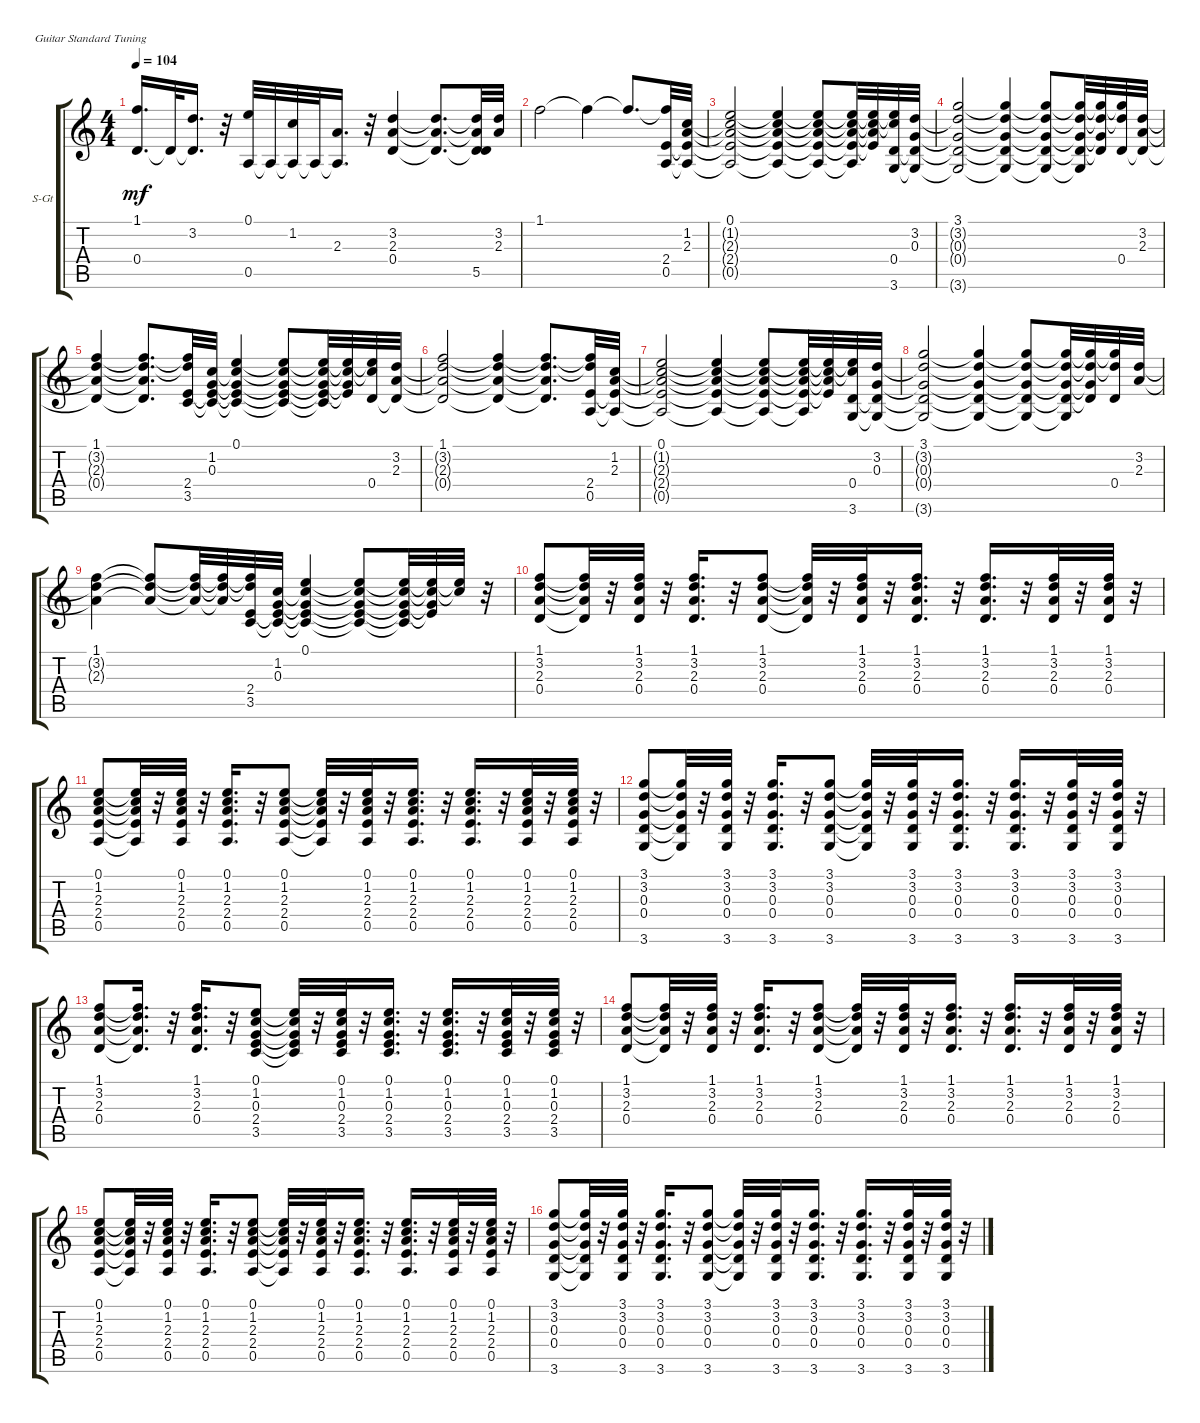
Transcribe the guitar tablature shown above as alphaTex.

\bracketExtendMode groupsimilarinstruments
\firstSystemTrackNameOrientation horizontal
\otherSystemsTrackNameOrientation horizontal
\track ("" "S-Gt") {instrument acousticguitarsteel}
\staff {score tabs}
\tuning (E4 B3 G3 D3 A2 E2)
\ts (4 4)
\tempo 104
\clef g2
\ks c
(0.4 1.1).16{d dy mf} 0.4{t}.32 (0.4{t} 3.2).16{d} r.32 (0.5 0.1).32 0.5{t}.32 (0.5{t} 1.2).32 0.5{t}.32 (0.5{t} 2.3).16{d} r.32 (2.3 3.2 0.4).4 (2.3{t} 3.2{t} 0.4{t}).8{d} (2.3{t} 3.2{t} 0.4{t} 5.5).32 (2.3 3.2).32 |
1.1.2 1.1{t}.4 1.1{t}.8{d} (1.1{t} 0.5 2.4).32 (0.5{t} 2.4{t} 2.3 1.2).32 |
(0.5{t} 2.4{t} 2.3{t} 1.2{t} 0.1).2 (0.5{t} 2.4{t} 2.3{t} 1.2{t} 0.1{t}).4 (0.5{t} 2.4{t} 2.3{t} 1.2{t} 0.1{t}).8 (0.5{t} 2.4{t} 2.3{t} 1.2{t} 0.1{t}).32 (2.4{t} 2.3{t} 1.2{t} 0.1{t}).32 (1.2{t} 0.1{t} 3.6 0.4).32 (3.6{t} 0.4{t} 0.3 3.2).32 |
(3.6{t} 0.4{t} 0.3{t} 3.2{t} 3.1).2 (3.6{t} 0.4{t} 0.3{t} 3.2{t} 3.1{t}).4 (3.6{t} 0.4{t} 0.3{t} 3.2{t} 3.1{t}).8 (3.6{t} 0.4{t} 0.3{t} 3.2{t} 3.1{t}).32 (0.4{t} 0.3{t} 3.2{t} 3.1{t}).32 (3.2{t} 3.1{t} 0.4).32 (0.4{t} 2.3 3.2).32 |
(0.4{t} 2.3{t} 3.2{t} 1.1).4 (0.4{t} 2.3{t} 3.2{t} 1.1{t}).8{d} (3.2{t} 1.1{t} 3.5 2.4).32 (3.5{t} 2.4{t} 0.3 1.2).32 (3.5{t} 2.4{t} 0.3{t} 1.2{t} 0.1).4 (3.5{t} 2.4{t} 0.3{t} 1.2{t} 0.1{t}).8 (3.5{t} 2.4{t} 0.3{t} 1.2{t} 0.1{t}).32 (2.4{t} 0.3{t} 1.2{t} 0.1{t}).32 (1.2{t} 0.1{t} 0.4).32 (0.4{t} 2.3 3.2).32 |
(0.4{t} 2.3{t} 3.2{t} 1.1).2 (0.4{t} 2.3{t} 3.2{t} 1.1{t}).4 (0.4{t} 2.3{t} 3.2{t} 1.1{t}).8{d} (3.2{t} 1.1{t} 0.5 2.4).32 (0.5{t} 2.4{t} 2.3 1.2).32 |
(0.5{t} 2.4{t} 2.3{t} 1.2{t} 0.1).2 (0.5{t} 2.4{t} 2.3{t} 1.2{t} 0.1{t}).4 (0.5{t} 2.4{t} 2.3{t} 1.2{t} 0.1{t}).8 (0.5{t} 2.4{t} 2.3{t} 1.2{t} 0.1{t}).32 (2.4{t} 2.3{t} 1.2{t} 0.1{t}).32 (1.2{t} 0.1{t} 3.6 0.4).32 (3.6{t} 0.4{t} 0.3 3.2).32 |
(3.6{t} 0.4{t} 0.3{t} 3.2{t} 3.1).2 (3.6{t} 0.4{t} 0.3{t} 3.2{t} 3.1{t}).4 (3.6{t} 0.4{t} 0.3{t} 3.2{t} 3.1{t}).8 (3.6{t} 0.4{t} 0.3{t} 3.2{t} 3.1{t}).32 (0.4{t} 0.3{t} 3.2{t} 3.1{t}).32 (3.2{t} 3.1{t} 0.4).32 (2.3 3.2).32 |
(2.3{t} 3.2{t} 1.1).4 (2.3{t} 3.2{t} 1.1{t}).8 (2.3{t} 3.2{t} 1.1{t}).32 (2.3{t} 3.2{t} 1.1{t}).32 (3.2{t} 1.1{t} 3.5 2.4).32 (3.5{t} 2.4{t} 0.3 1.2).32 (3.5{t} 2.4{t} 0.3{t} 1.2{t} 0.1).4 (3.5{t} 2.4{t} 0.3{t} 1.2{t} 0.1{t}).8 (3.5{t} 2.4{t} 0.3{t} 1.2{t} 0.1{t}).32 (2.4{t} 0.3{t} 1.2{t} 0.1{t}).32 (1.2{t} 0.1{t}).32 r.32 |
(1.1 3.2 2.3 0.4).8 (1.1{t} 3.2{t} 2.3{t} 0.4{t}).32 r.32 (1.1 3.2 2.3 0.4).32 r.32 (1.1 3.2 2.3 0.4).16{d} r.32 (1.1 3.2 2.3 0.4).8 (1.1{t} 3.2{t} 2.3{t} 0.4{t}).32 r.32 (1.1 3.2 2.3 0.4).32 r.32 (1.1 3.2 2.3 0.4).16{d} r.32 (1.1 3.2 2.3 0.4).16{d} r.32 (1.1 3.2 2.3 0.4).32 r.32 (1.1 3.2 2.3 0.4).32 r.32 |
(0.1 1.2 2.3 2.4 0.5).8 (0.1{t} 1.2{t} 2.3{t} 2.4{t} 0.5{t}).32 r.32 (0.1 1.2 2.3 2.4 0.5).32 r.32 (0.1 1.2 2.3 2.4 0.5).16{d} r.32 (0.1 1.2 2.3 2.4 0.5).8 (0.1{t} 1.2{t} 2.3{t} 2.4{t} 0.5{t}).32 r.32 (0.1 1.2 2.3 2.4 0.5).32 r.32 (0.1 1.2 2.3 2.4 0.5).16{d} r.32 (0.1 1.2 2.3 2.4 0.5).16{d} r.32 (0.1 1.2 2.3 2.4 0.5).32 r.32 (0.1 1.2 2.3 2.4 0.5).32 r.32 |
(0.3 3.2 3.1 0.4 3.6).8 (0.3{t} 3.2{t} 3.1{t} 0.4{t} 3.6{t}).32 r.32 (3.1 3.2 0.3 0.4 3.6).32 r.32 (3.1 3.2 0.3 0.4 3.6).16{d} r.32 (0.3 3.2 3.1 0.4 3.6).8 (0.3{t} 3.2{t} 3.1{t} 0.4{t} 3.6{t}).32 r.32 (3.1 3.2 0.3 0.4 3.6).32 r.32 (3.1 3.2 0.3 0.4 3.6).16{d} r.32 (3.1 3.2 0.3 0.4 3.6).16{d} r.32 (3.1 3.2 0.3 0.4 3.6).32 r.32 (3.1 3.2 0.3 0.4 3.6).32 r.32 |
(1.1 3.2 2.3 0.4).8 (1.1{t} 3.2{t} 2.3{t} 0.4{t}).16{d} r.32 (1.1 3.2 2.3 0.4).16{d} r.32 (2.4 0.1 1.2 0.3 3.5).8 (2.4{t} 0.1{t} 1.2{t} 0.3{t} 3.5{t}).32 r.32 (0.1 1.2 0.3 2.4 3.5).32 r.32 (0.1 1.2 0.3 2.4 3.5).16{d} r.32 (0.1 1.2 0.3 2.4 3.5).16{d} r.32 (0.1 1.2 0.3 2.4 3.5).32 r.32 (0.1 1.2 0.3 2.4 3.5).32 r.32 |
(1.1 3.2 2.3 0.4).8 (1.1{t} 3.2{t} 2.3{t} 0.4{t}).32 r.32 (1.1 3.2 2.3 0.4).32 r.32 (1.1 3.2 2.3 0.4).16{d} r.32 (1.1 3.2 2.3 0.4).8 (1.1{t} 3.2{t} 2.3{t} 0.4{t}).32 r.32 (1.1 3.2 2.3 0.4).32 r.32 (1.1 3.2 2.3 0.4).16{d} r.32 (1.1 3.2 2.3 0.4).16{d} r.32 (1.1 3.2 2.3 0.4).32 r.32 (1.1 3.2 2.3 0.4).32 r.32 |
(0.1 1.2 2.3 2.4 0.5).8 (0.1{t} 1.2{t} 2.3{t} 2.4{t} 0.5{t}).32 r.32 (0.1 1.2 2.3 2.4 0.5).32 r.32 (0.1 1.2 2.3 2.4 0.5).16{d} r.32 (0.1 1.2 2.3 2.4 0.5).8 (0.1{t} 1.2{t} 2.3{t} 2.4{t} 0.5{t}).32 r.32 (0.1 1.2 2.3 2.4 0.5).32 r.32 (0.1 1.2 2.3 2.4 0.5).16{d} r.32 (0.1 1.2 2.3 2.4 0.5).16{d} r.32 (0.1 1.2 2.3 2.4 0.5).32 r.32 (0.1 1.2 2.3 2.4 0.5).32 r.32 |
(0.3 3.2 3.1 0.4 3.6).8 (0.3{t} 3.2{t} 3.1{t} 0.4{t} 3.6{t}).32 r.32 (3.1 3.2 0.3 0.4 3.6).32 r.32 (3.1 3.2 0.3 0.4 3.6).16{d} r.32 (0.3 3.2 3.1 0.4 3.6).8 (0.3{t} 3.2{t} 3.1{t} 0.4{t} 3.6{t}).32 r.32 (3.1 3.2 0.3 0.4 3.6).32 r.32 (3.1 3.2 0.3 0.4 3.6).16{d} r.32 (3.1 3.2 0.3 0.4 3.6).16{d} r.32 (3.1 3.2 0.3 0.4 3.6).32 r.32 (3.1 3.2 0.3 0.4 3.6).32 r.32
